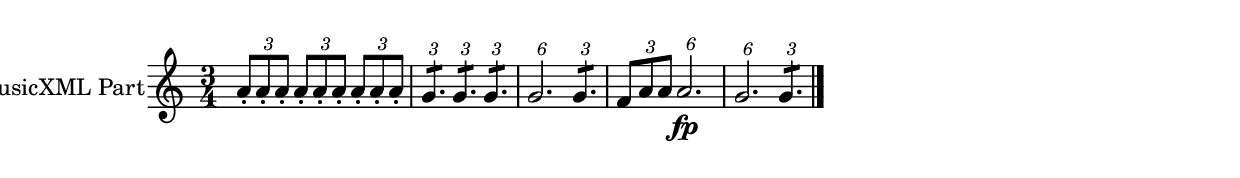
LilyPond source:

\version "2.18.2" 
\version "2.18.2" 
ponestaffone = \new Staff \with {
instrumentName = \markup { 

 \column { 


 \line { "MusicXML Part" 


 } 

 } 
 } 
 }{\autoBeamOff % measure 1
\clef treble \key c \major \time 3/4 \tuplet 3/2 {a'8[\staccato  a'8\staccato  a'8]\staccato } \tuplet 3/2 {a'8[\staccato  a'8\staccato  a'8]\staccato } \tuplet 3/2 {a'8[\staccato  a'8\staccato  a'8]\staccato }  | 

 % measure 2
\tuplet 3/2 {\repeat tremolo 2 g'8.} \tuplet 3/2 {\repeat tremolo 2 g'8.} \tuplet 3/2 {\repeat tremolo 2 g'8.}  | 

 % measure 3
\tuplet 6/4 {\repeat tremolo 2 g'4.} \tuplet 3/2 {\repeat tremolo 2 g'8.}  | 

 % measure 4
\tuplet 3/2 {f'8[ a'8 a'8]} \tuplet 6/4 {\repeat tremolo 2 a'4.\fp}  | 

 % measure 5
\tuplet 6/4 {\repeat tremolo 2 g'4.} \tuplet 3/2 {\repeat tremolo 2 g'8.}  \bar "|."

 }

<<\ponestaffone>>